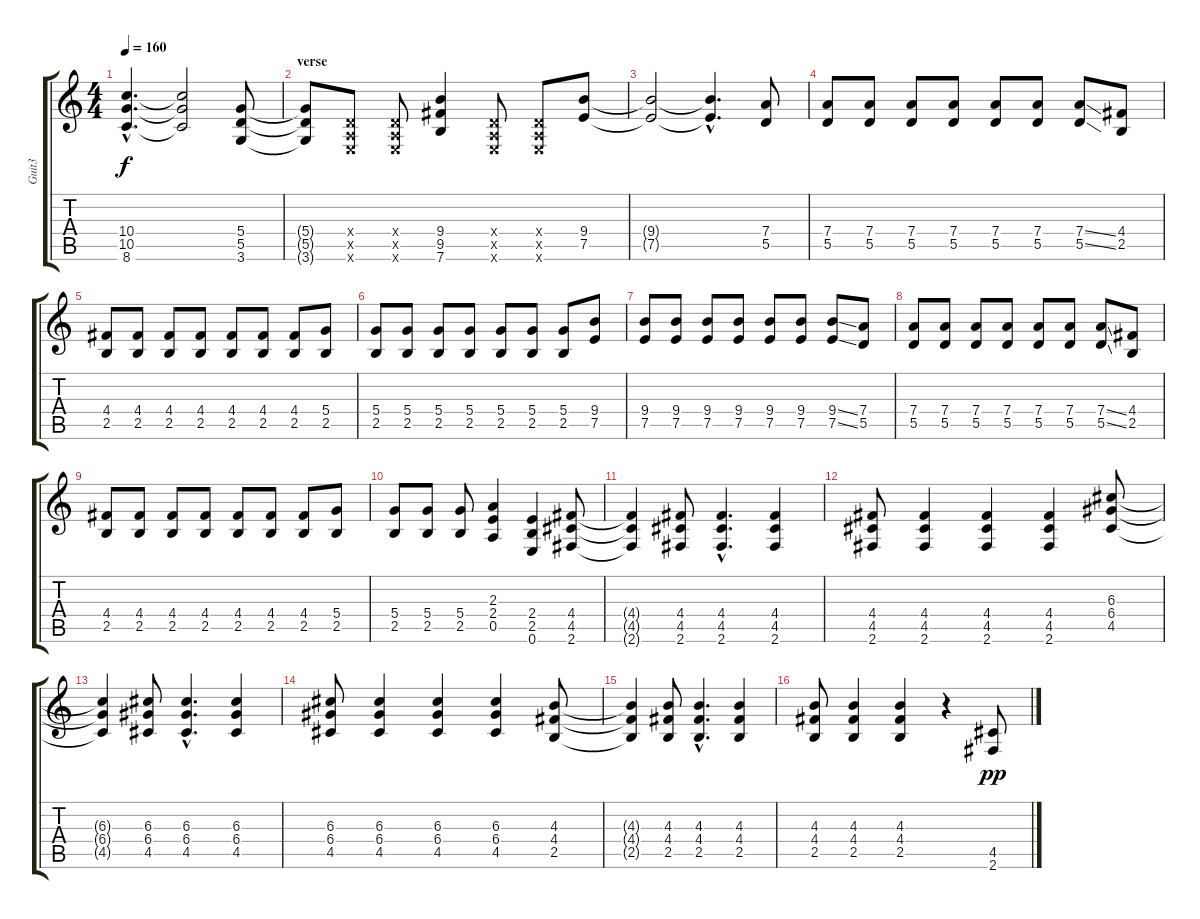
\track ("Guit3" "Guit3") {instrument acousticguitarnylon}
\staff {score tabs}
\tuning (E4 B3 G3 D3 A2 E2) {hide}
\ts (4 4)
\tempo 160
\clef g2
\ks c
(10.4{hac t} 10.5{hac t} 8.6{hac t}).4{d dy f} (10.4{t} 10.5{t} 8.6{t}).2 (5.4 5.5 3.6).8 |
\section ("" "verse")
(5.4{t} 5.5{t} 3.6{t}).8 (0.4{x} 0.5{x} 0.6{x}).8 (0.4{x} 0.5{x} 0.6{x}).8 (9.4 9.5 7.6).4 (0.4{x} 0.5{x} 0.6{x}).8 (0.4{x} 0.5{x} 0.6{x}).8 (9.4 7.5).8 |
(9.4{t} 7.5{t}).2 (9.4{hac t} 7.5{hac t}).4{d} (7.4 5.5).8 |
(7.4 5.5).8 (7.4 5.5).8 (7.4 5.5).8 (7.4 5.5).8 (7.4 5.5).8 (7.4 5.5).8 (7.4{ss} 5.5{ss}).8 (4.4 2.5).8 |
(4.4 2.5).8 (4.4 2.5).8 (4.4 2.5).8 (4.4 2.5).8 (4.4 2.5).8 (4.4 2.5).8 (4.4 2.5).8 (5.4 2.5).8 |
(5.4 2.5).8 (5.4 2.5).8 (5.4 2.5).8 (5.4 2.5).8 (5.4 2.5).8 (5.4 2.5).8 (5.4 2.5).8 (9.4 7.5).8 |
(9.4 7.5).8 (9.4 7.5).8 (9.4 7.5).8 (9.4 7.5).8 (9.4 7.5).8 (9.4 7.5).8 (9.4{ss} 7.5{ss}).8 (7.4 5.5).8 |
(7.4 5.5).8 (7.4 5.5).8 (7.4 5.5).8 (7.4 5.5).8 (7.4 5.5).8 (7.4 5.5).8 (7.4{ss} 5.5{ss}).8 (4.4 2.5).8 |
(4.4 2.5).8 (4.4 2.5).8 (4.4 2.5).8 (4.4 2.5).8 (4.4 2.5).8 (4.4 2.5).8 (4.4 2.5).8 (5.4 2.5).8 |
(5.4 2.5).8 (5.4 2.5).8 (5.4 2.5).8 (2.3 2.4 0.5).4 (2.4 2.5 0.6).4 (4.4 4.5 2.6).8 |
(4.4{t} 4.5{t} 2.6{t}).4 (4.4 4.5 2.6).8 (4.4{hac} 4.5{hac} 2.6{hac}).4{d} (4.4 4.5 2.6).4 |
(4.4 4.5 2.6).8 (4.4 4.5 2.6).4 (4.4 4.5 2.6).4 (4.4 4.5 2.6).4 (6.3 6.4 4.5).8 |
(6.3{t} 6.4{t} 4.5{t}).4 (6.3 6.4 4.5).8 (6.3{hac} 6.4{hac} 4.5{hac}).4{d} (6.3 6.4 4.5).4 |
(6.3 6.4 4.5).8 (6.3 6.4 4.5).4 (6.3 6.4 4.5).4 (6.3 6.4 4.5).4 (4.3 4.4 2.5).8 |
(4.3{t} 4.4{t} 2.5{t}).4 (4.3 4.4 2.5).8 (4.3{hac} 4.4{hac} 2.5{hac}).4{d} (4.3 4.4 2.5).4 |
(4.3 4.4 2.5).8 (4.3 4.4 2.5).4 (4.3 4.4 2.5).4 r.4 (4.5 2.6).8{dy pp}
